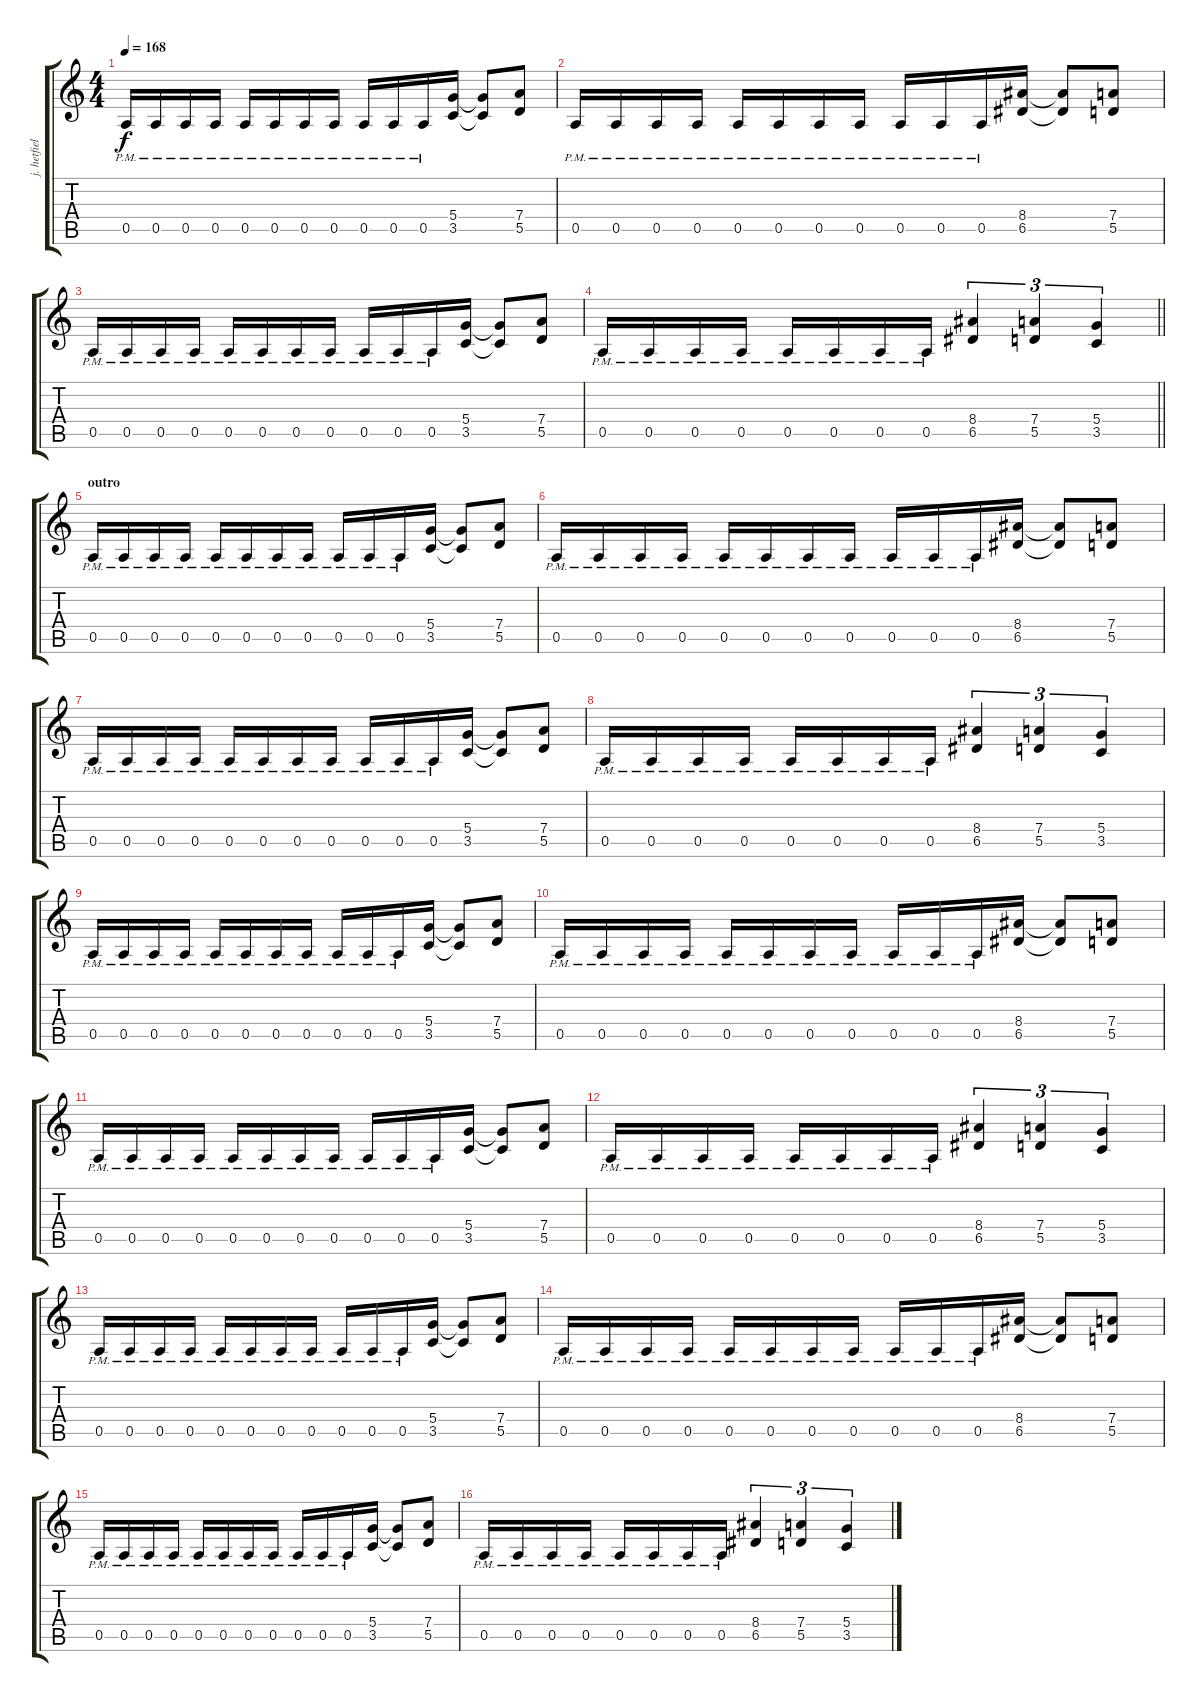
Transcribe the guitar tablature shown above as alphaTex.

\track ("j. hetfield - rhythm guitar" "j. hetfiel") {instrument distortionguitar}
\staff {score tabs}
\tuning (E4 B3 G3 D3 A2 E2) {hide}
\ts (4 4)
\tempo 168
\clef g2
\ks c
0.5{pm}.16{dy f} 0.5{pm}.16 0.5{pm}.16 0.5{pm}.16 0.5{pm}.16 0.5{pm}.16 0.5{pm}.16 0.5{pm}.16 0.5{pm}.16 0.5{pm}.16 0.5{pm}.16 (5.4 3.5).16 (5.4{t} 3.5{t}).8 (7.4 5.5).8 |
0.5{pm}.16 0.5{pm}.16 0.5{pm}.16 0.5{pm}.16 0.5{pm}.16 0.5{pm}.16 0.5{pm}.16 0.5{pm}.16 0.5{pm}.16 0.5{pm}.16 0.5{pm}.16 (8.4 6.5).16 (8.4{t} 6.5{t}).8 (7.4 5.5).8 |
0.5{pm}.16 0.5{pm}.16 0.5{pm}.16 0.5{pm}.16 0.5{pm}.16 0.5{pm}.16 0.5{pm}.16 0.5{pm}.16 0.5{pm}.16 0.5{pm}.16 0.5{pm}.16 (5.4 3.5).16 (5.4{t} 3.5{t}).8 (7.4 5.5).8 |
\barLineRight lightlight
0.5{pm}.16 0.5{pm}.16 0.5{pm}.16 0.5{pm}.16 0.5{pm}.16 0.5{pm}.16 0.5{pm}.16 0.5{pm}.16 (8.4 6.5).4{tu (3 2)} (7.4 5.5).4{tu (3 2)} (5.4 3.5).4{tu (3 2)} |
\section ("" "outro")
0.5{pm}.16 0.5{pm}.16 0.5{pm}.16 0.5{pm}.16 0.5{pm}.16 0.5{pm}.16 0.5{pm}.16 0.5{pm}.16 0.5{pm}.16 0.5{pm}.16 0.5{pm}.16 (5.4 3.5).16 (5.4{t} 3.5{t}).8 (7.4 5.5).8 |
0.5{pm}.16 0.5{pm}.16 0.5{pm}.16 0.5{pm}.16 0.5{pm}.16 0.5{pm}.16 0.5{pm}.16 0.5{pm}.16 0.5{pm}.16 0.5{pm}.16 0.5{pm}.16 (8.4 6.5).16 (8.4{t} 6.5{t}).8 (7.4 5.5).8 |
0.5{pm}.16 0.5{pm}.16 0.5{pm}.16 0.5{pm}.16 0.5{pm}.16 0.5{pm}.16 0.5{pm}.16 0.5{pm}.16 0.5{pm}.16 0.5{pm}.16 0.5{pm}.16 (5.4 3.5).16 (5.4{t} 3.5{t}).8 (7.4 5.5).8 |
0.5{pm}.16 0.5{pm}.16 0.5{pm}.16 0.5{pm}.16 0.5{pm}.16 0.5{pm}.16 0.5{pm}.16 0.5{pm}.16 (8.4 6.5).4{tu (3 2)} (7.4 5.5).4{tu (3 2)} (5.4 3.5).4{tu (3 2)} |
0.5{pm}.16 0.5{pm}.16 0.5{pm}.16 0.5{pm}.16 0.5{pm}.16 0.5{pm}.16 0.5{pm}.16 0.5{pm}.16 0.5{pm}.16 0.5{pm}.16 0.5{pm}.16 (5.4 3.5).16 (5.4{t} 3.5{t}).8 (7.4 5.5).8 |
0.5{pm}.16 0.5{pm}.16 0.5{pm}.16 0.5{pm}.16 0.5{pm}.16 0.5{pm}.16 0.5{pm}.16 0.5{pm}.16 0.5{pm}.16 0.5{pm}.16 0.5{pm}.16 (8.4 6.5).16 (8.4{t} 6.5{t}).8 (7.4 5.5).8 |
0.5{pm}.16 0.5{pm}.16 0.5{pm}.16 0.5{pm}.16 0.5{pm}.16 0.5{pm}.16 0.5{pm}.16 0.5{pm}.16 0.5{pm}.16 0.5{pm}.16 0.5{pm}.16 (5.4 3.5).16 (5.4{t} 3.5{t}).8 (7.4 5.5).8 |
0.5{pm}.16 0.5{pm}.16 0.5{pm}.16 0.5{pm}.16 0.5{pm}.16 0.5{pm}.16 0.5{pm}.16 0.5{pm}.16 (8.4 6.5).4{tu (3 2)} (7.4 5.5).4{tu (3 2)} (5.4 3.5).4{tu (3 2)} |
0.5{pm}.16 0.5{pm}.16 0.5{pm}.16 0.5{pm}.16 0.5{pm}.16 0.5{pm}.16 0.5{pm}.16 0.5{pm}.16 0.5{pm}.16 0.5{pm}.16 0.5{pm}.16 (5.4 3.5).16 (5.4{t} 3.5{t}).8 (7.4 5.5).8 |
0.5{pm}.16 0.5{pm}.16 0.5{pm}.16 0.5{pm}.16 0.5{pm}.16 0.5{pm}.16 0.5{pm}.16 0.5{pm}.16 0.5{pm}.16 0.5{pm}.16 0.5{pm}.16 (8.4 6.5).16 (8.4{t} 6.5{t}).8 (7.4 5.5).8 |
0.5{pm}.16 0.5{pm}.16 0.5{pm}.16 0.5{pm}.16 0.5{pm}.16 0.5{pm}.16 0.5{pm}.16 0.5{pm}.16 0.5{pm}.16 0.5{pm}.16 0.5{pm}.16 (5.4 3.5).16 (5.4{t} 3.5{t}).8 (7.4 5.5).8 |
0.5{pm}.16 0.5{pm}.16 0.5{pm}.16 0.5{pm}.16 0.5{pm}.16 0.5{pm}.16 0.5{pm}.16 0.5{pm}.16 (8.4 6.5).4{tu (3 2)} (7.4 5.5).4{tu (3 2)} (5.4 3.5).4{tu (3 2)}
